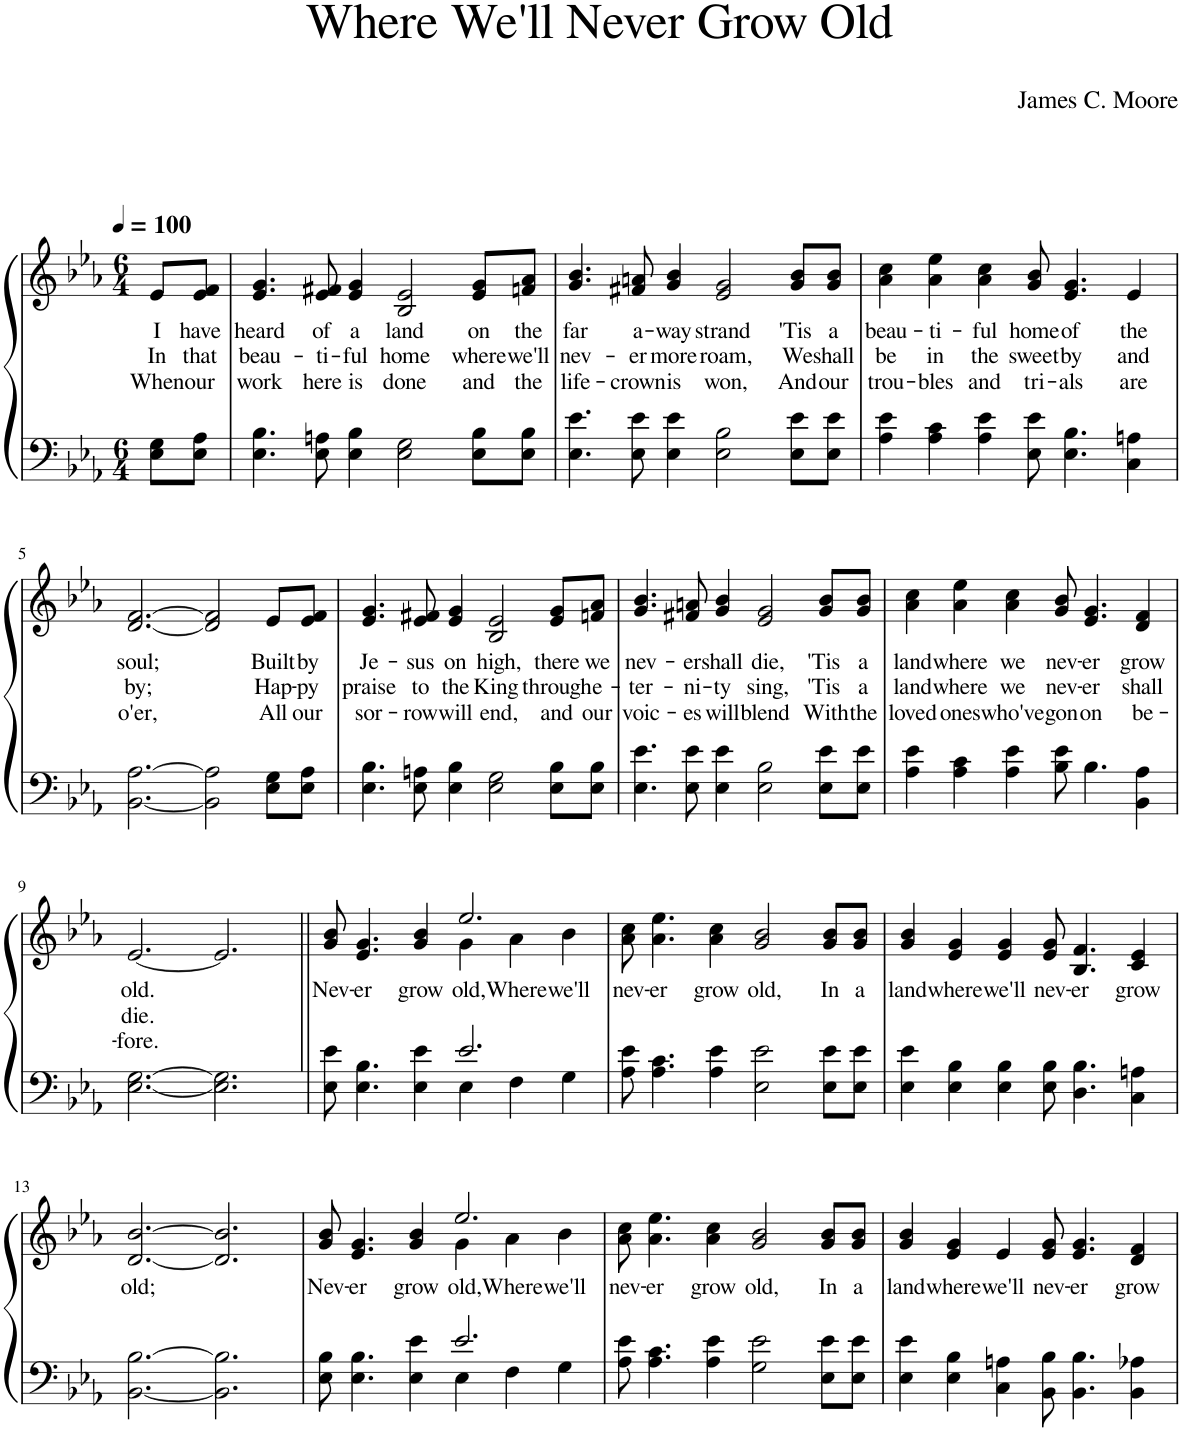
**kern	**kern	**text	**text	**text
*part1	*part1	*part1	*part1	*part1
*staff2	*staff1	*staff1	*staff1	*staff1
*I"Piano	*	*	*	*
*I'Pno.	*	*	*	*
*clefF4	*clefG2	*	*	*
*k[b-e-a-]	*k[b-e-a-]	*	*	*
*M6/4	*M6/4	*	*	*
*MM100	*MM100	*	*	*
=1	=1	=1	=1	=1
!	!	!LO:LY:b	!LO:LY:b	!LO:LY:b
8E-\ 8G\L	8e-/L	I	In	When
!	!	!LO:LY:b	!LO:LY:b	!LO:LY:b
8E-\ 8A-\J	8e-/ 8f/J	have	that	our
=2	=2	=2	=2	=2
!	!	!LO:LY:b	!LO:LY:b	!LO:LY:b
4.E-\ 4.B-\	4.e-/ 4.g/	heard	beau-	work
!	!	!LO:LY:b	!LO:LY:b	!LO:LY:b
8E-\ 8An\	8e-/ 8f#X/	of	-ti-	here
!	!	!LO:LY:b	!LO:LY:b	!LO:LY:b
4E-\ 4B-\	4e-/ 4g/	a	-ful	is
!	!	!LO:LY:b	!LO:LY:b	!LO:LY:b
2E-\ 2G\	2B-/ 2e-/	land	home	done
!	!	!LO:LY:b	!LO:LY:b	!LO:LY:b
8E-\ 8B-\L	8e-/ 8g/L	on	where	and
!	!	!LO:LY:b	!LO:LY:b	!LO:LY:b
8E-\ 8B-\J	8fn/ 8a-/J	the	we'll	the
=3	=3	=3	=3	=3
!	!	!LO:LY:b	!LO:LY:b	!LO:LY:b
4.E-\ 4.e-\	4.g/ 4.b-/	far	nev-	life-
!	!	!LO:LY:b	!LO:LY:b	!LO:LY:b
8E-\ 8e-\	8f#X/ 8an/	a-	-er	-crown
!	!	!LO:LY:b	!LO:LY:b	!LO:LY:b
4E-\ 4e-\	4g/ 4b-/	-way	more	is
!	!	!LO:LY:b	!LO:LY:b	!LO:LY:b
2E-\ 2B-\	2e-/ 2g/	strand	roam,	won,
!	!	!LO:LY:b	!LO:LY:b	!LO:LY:b
8E-\ 8e-\L	8g/ 8b-/L	'Tis	We	And
!	!	!LO:LY:b	!LO:LY:b	!LO:LY:b
8E-\ 8e-\J	8g/ 8b-/J	a	shall	our
=4	=4	=4	=4	=4
!	!	!LO:LY:b	!LO:LY:b	!LO:LY:b
4A-\ 4e-\	4a-\ 4cc\	beau-	be	trou-
!	!	!LO:LY:b	!LO:LY:b	!LO:LY:b
4A-\ 4c\	4a-\ 4ee-\	-ti-	in	-bles
!	!	!LO:LY:b	!LO:LY:b	!LO:LY:b
4A-\ 4e-\	4a-\ 4cc\	-ful	the	and
!	!	!LO:LY:b	!LO:LY:b	!LO:LY:b
8E-\ 8e-\	8g/ 8b-/	home	sweet	tri-
!	!	!LO:LY:b	!LO:LY:b	!LO:LY:b
4.E-\ 4.B-\	4.e-/ 4.g/	of	by	-als
!	!	!LO:LY:b	!LO:LY:b	!LO:LY:b
4C\ 4An\	4e-/	the	and	are
!!LO:LB:g=z
=5	=5	=5	=5	=5
!	!	!LO:LY:b	!LO:LY:b	!LO:LY:b
[2.BB-\ [2.A-\	[2.d/ [2.f/	soul;	by;	o'er,
2BB-\] 2A-\]	2d/] 2f/]	.	.	.
!	!	!LO:LY:b	!LO:LY:b	!LO:LY:b
8E-\ 8G\L	8e-/L	Built	Hap-	All
!	!	!LO:LY:b	!LO:LY:b	!LO:LY:b
8E-\ 8A-\J	8e-/ 8f/J	by	-py	our
=6	=6	=6	=6	=6
!	!	!LO:LY:b	!LO:LY:b	!LO:LY:b
4.E-\ 4.B-\	4.e-/ 4.g/	Je-	praise	sor-
!	!	!LO:LY:b	!LO:LY:b	!LO:LY:b
8E-\ 8An\	8e-/ 8f#X/	-sus	to	-row
!	!	!LO:LY:b	!LO:LY:b	!LO:LY:b
4E-\ 4B-\	4e-/ 4g/	on	the	will
!	!	!LO:LY:b	!LO:LY:b	!LO:LY:b
2E-\ 2G\	2B-/ 2e-/	high,	King	end,
!	!	!LO:LY:b	!LO:LY:b	!LO:LY:b
8E-\ 8B-\L	8e-/ 8g/L	there	through	and
!	!	!LO:LY:b	!LO:LY:b	!LO:LY:b
8E-\ 8B-\J	8fn/ 8a-/J	we	e-	our
=7	=7	=7	=7	=7
!	!	!LO:LY:b	!LO:LY:b	!LO:LY:b
4.E-\ 4.e-\	4.g/ 4.b-/	nev-	-ter-	voic-
!	!	!LO:LY:b	!LO:LY:b	!LO:LY:b
8E-\ 8e-\	8f#X/ 8an/	-er	-ni-	-es
!	!	!LO:LY:b	!LO:LY:b	!LO:LY:b
4E-\ 4e-\	4g/ 4b-/	shall	-ty	will
!	!	!LO:LY:b	!LO:LY:b	!LO:LY:b
2E-\ 2B-\	2e-/ 2g/	die,	sing,	blend
!	!	!LO:LY:b	!LO:LY:b	!LO:LY:b
8E-\ 8e-\L	8g/ 8b-/L	'Tis	'Tis	With
!	!	!LO:LY:b	!LO:LY:b	!LO:LY:b
8E-\ 8e-\J	8g/ 8b-/J	a	a	the
=8	=8	=8	=8	=8
!	!	!LO:LY:b	!LO:LY:b	!LO:LY:b
4A-\ 4e-\	4a-\ 4cc\	land	land	loved
!	!	!LO:LY:b	!LO:LY:b	!LO:LY:b
4A-\ 4c\	4a-\ 4ee-\	where	where	ones
!	!	!LO:LY:b	!LO:LY:b	!LO:LY:b
4A-\ 4e-\	4a-\ 4cc\	we	we	who've
!	!	!LO:LY:b	!LO:LY:b	!LO:LY:b
8B-\ 8e-\	8g/ 8b-/	nev-	nev-	gon
!	!	!LO:LY:b	!LO:LY:b	!LO:LY:b
4.B-\	4.e-/ 4.g/	-er	-er	on
!	!	!LO:LY:b	!LO:LY:b	!LO:LY:b
4BB-\ 4A-\	4d/ 4f/	grow	shall	be-
!!LO:LB:g=z
=9	=9	=9	=9	=9
!	!	!LO:LY:b	!LO:LY:b	!LO:LY:b
[2.E-\ [2.G\	[2.e-/	old.	die.	-fore.
2.E-\] 2.G\]	2.e-/]	.	.	.
=10||	=10||	=10||	=10||	=10||
*^	*	*	*	*
!	!	!	!LO:LY:b	!	!
*	*	*^	*	*	*
8E-\ 8e-\	2.ryy	8g/ 8b-/	2.ryy	Nev-	.	.
!	!	!	!	!LO:LY:b	!	!
4.E-\ 4.B-\	.	4.e-/ 4.g/	.	-er	.	.
!	!	!	!	!LO:LY:b	!	!
4E-\ 4e-\	.	4g/ 4b-/	.	grow	.	.
!	!	!	!	!LO:LY:b	!	!
2.e-/	4E-\	2.ee-/	4g\	old,	.	.
!	!	!	!	!LO:LY:b	!	!
.	4F\	.	4a-\	Where	.	.
!	!	!	!	!LO:LY:b	!	!
.	4G\	.	4b-\	we'll	.	.
=11	=11	=11	=11	=11	=11	=11
!	!	!	!	!LO:LY:b	!	!
*v	*v	*	*	*	*	*
*	*v	*v	*	*	*
8A-\ 8e-\	8a-\ 8cc\	nev-	.	.
!	!	!LO:LY:b	!	!
4.A-\ 4.c\	4.a-\ 4.ee-\	-er	.	.
!	!	!LO:LY:b	!	!
4A-\ 4e-\	4a-\ 4cc\	grow	.	.
!	!	!LO:LY:b	!	!
2E-\ 2e-\	2g/ 2b-/	old,	.	.
!	!	!LO:LY:b	!	!
8E-\ 8e-\L	8g/ 8b-/L	In	.	.
!	!	!LO:LY:b	!	!
8E-\ 8e-\J	8g/ 8b-/J	a	.	.
=12	=12	=12	=12	=12
!	!	!LO:LY:b	!	!
4E-\ 4e-\	4g/ 4b-/	land	.	.
!	!	!LO:LY:b	!	!
4E-\ 4B-\	4e-/ 4g/	where	.	.
!	!	!LO:LY:b	!	!
4E-\ 4B-\	4e-/ 4g/	we'll	.	.
!	!	!LO:LY:b	!	!
8E-\ 8B-\	8e-/ 8g/	nev-	.	.
!	!	!LO:LY:b	!	!
4.D\ 4.B-\	4.B-/ 4.f/	-er	.	.
!	!	!LO:LY:b	!	!
4C\ 4An\	4c/ 4e-/	grow	.	.
!!LO:LB:g=z
=13	=13	=13	=13	=13
!	!	!LO:LY:b	!	!
[2.BB-\ [2.B-\	[2.d/ [2.b-/	old;	.	.
2.BB-\] 2.B-\]	2.d/] 2.b-/]	.	.	.
=14	=14	=14	=14	=14
*^	*	*	*	*
!	!	!	!LO:LY:b	!	!
*	*	*^	*	*	*
8E-\ 8B-\	2.ryy	8g/ 8b-/	2.ryy	Nev-	.	.
!	!	!	!	!LO:LY:b	!	!
4.E-\ 4.B-\	.	4.e-/ 4.g/	.	-er	.	.
!	!	!	!	!LO:LY:b	!	!
4E-\ 4e-\	.	4g/ 4b-/	.	grow	.	.
!	!	!	!	!LO:LY:b	!	!
2.e-/	4E-\	2.ee-/	4g\	old,	.	.
!	!	!	!	!LO:LY:b	!	!
.	4F\	.	4a-\	Where	.	.
!	!	!	!	!LO:LY:b	!	!
.	4G\	.	4b-\	we'll	.	.
=15	=15	=15	=15	=15	=15	=15
!	!	!	!	!LO:LY:b	!	!
*v	*v	*	*	*	*	*
*	*v	*v	*	*	*
8A-\ 8e-\	8a-\ 8cc\	nev-	.	.
!	!	!LO:LY:b	!	!
4.A-\ 4.c\	4.a-\ 4.ee-\	-er	.	.
!	!	!LO:LY:b	!	!
4A-\ 4e-\	4a-\ 4cc\	grow	.	.
!	!	!LO:LY:b	!	!
2G\ 2e-\	2g/ 2b-/	old,	.	.
!	!	!LO:LY:b	!	!
8E-\ 8e-\L	8g/ 8b-/L	In	.	.
!	!	!LO:LY:b	!	!
8E-\ 8e-\J	8g/ 8b-/J	a	.	.
=16	=16	=16	=16	=16
!	!	!LO:LY:b	!	!
4E-\ 4e-\	4g/ 4b-/	land	.	.
!	!	!LO:LY:b	!	!
4E-\ 4B-\	4e-/ 4g/	where	.	.
!	!	!LO:LY:b	!	!
4C\ 4An\	4e-/	we'll	.	.
!	!	!LO:LY:b	!	!
8BB-\ 8B-\	8e-/ 8g/	nev-	.	.
!	!	!LO:LY:b	!	!
4.BB-\ 4.B-\	4.e-/ 4.g/	-er	.	.
!	!	!LO:LY:b	!	!
4BB-\ 4A-X\	4d/ 4f/	grow	.	.
=	=	=	=	=
*-	*-	*-	*-	*-
